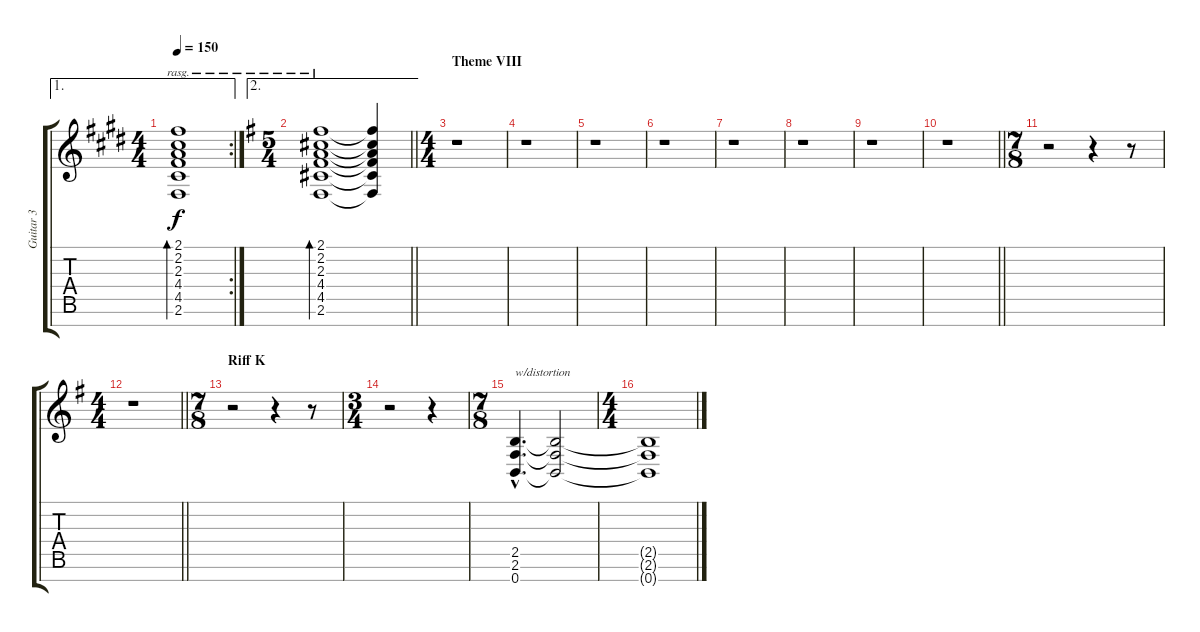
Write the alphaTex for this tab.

\track ("Guitar 3" "Guitar 3") {instrument electricguitarjazz}
\staff {score tabs}
\tuning (E4 B3 G3 D3 A2 E2 B1) {hide}
\ae 1
\rc 2
\ts (4 4)
\tempo 150
\clef g2
\ks c#minor
(2.1 2.2 2.3 4.4 4.5 2.6).1{bd 480 rasg ii dy f} |
\ae 2
\ts (5 4)
\barLineRight lightlight
\ks eminor
(2.1 2.2 2.3 4.4 4.5 2.6).1{bd 480 rasg ii} (2.1{t} 2.2{t} 2.3{t} 4.4{t} 4.5{t} 2.6{t}).4 |
\ts (4 4)
\section ("" "Theme VIII")
r.1 |
r.1 |
r.1 |
r.1 |
r.1 |
r.1 |
r.1 |
\barLineRight lightlight
r.1 |
\ts (7 8)
r.2 r.4 r.8 |
\ts (4 4)
\barLineRight lightlight
r.1 |
\ts (7 8)
\section ("" "Riff K")
r.2 r.4 r.8 |
\ts (3 4)
r.2 r.4 |
\ts (7 8)
(2.5{hac} 2.6{hac} 0.7{hac}).4{d txt "w/distortion" instrument distortionguitar} (2.5{t} 2.6{t} 0.7{t}).2 |
\ts (4 4)
(2.5{t} 2.6{t} 0.7{t}).1
